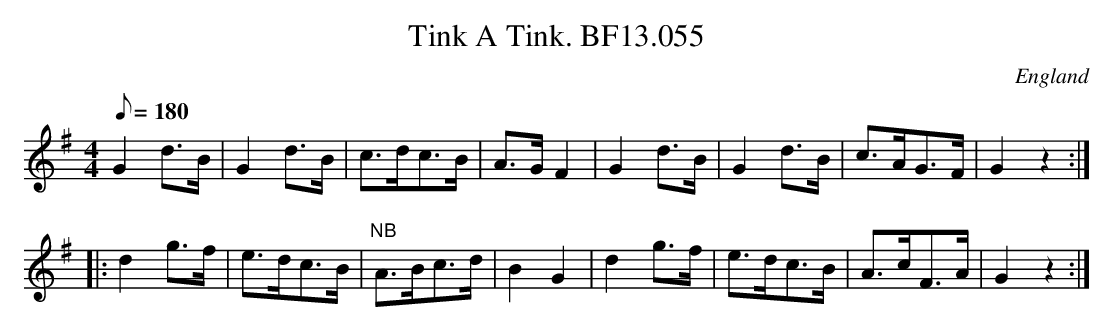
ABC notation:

X:1
T:Tink A Tink. BF13.055
M:4/4
L:1/8
Q:180
O:England
K:G
G2d>B|G2d>B|c>dc>B| A>GF2|G2d>B|G2d>B|c>AG>F|G2z2:|!
|:d2g>f| e>dc>B|"NB"A>Bc>d|B2G2| d2g>f| e>dc>B|A>cF>A|G2z2:|!
